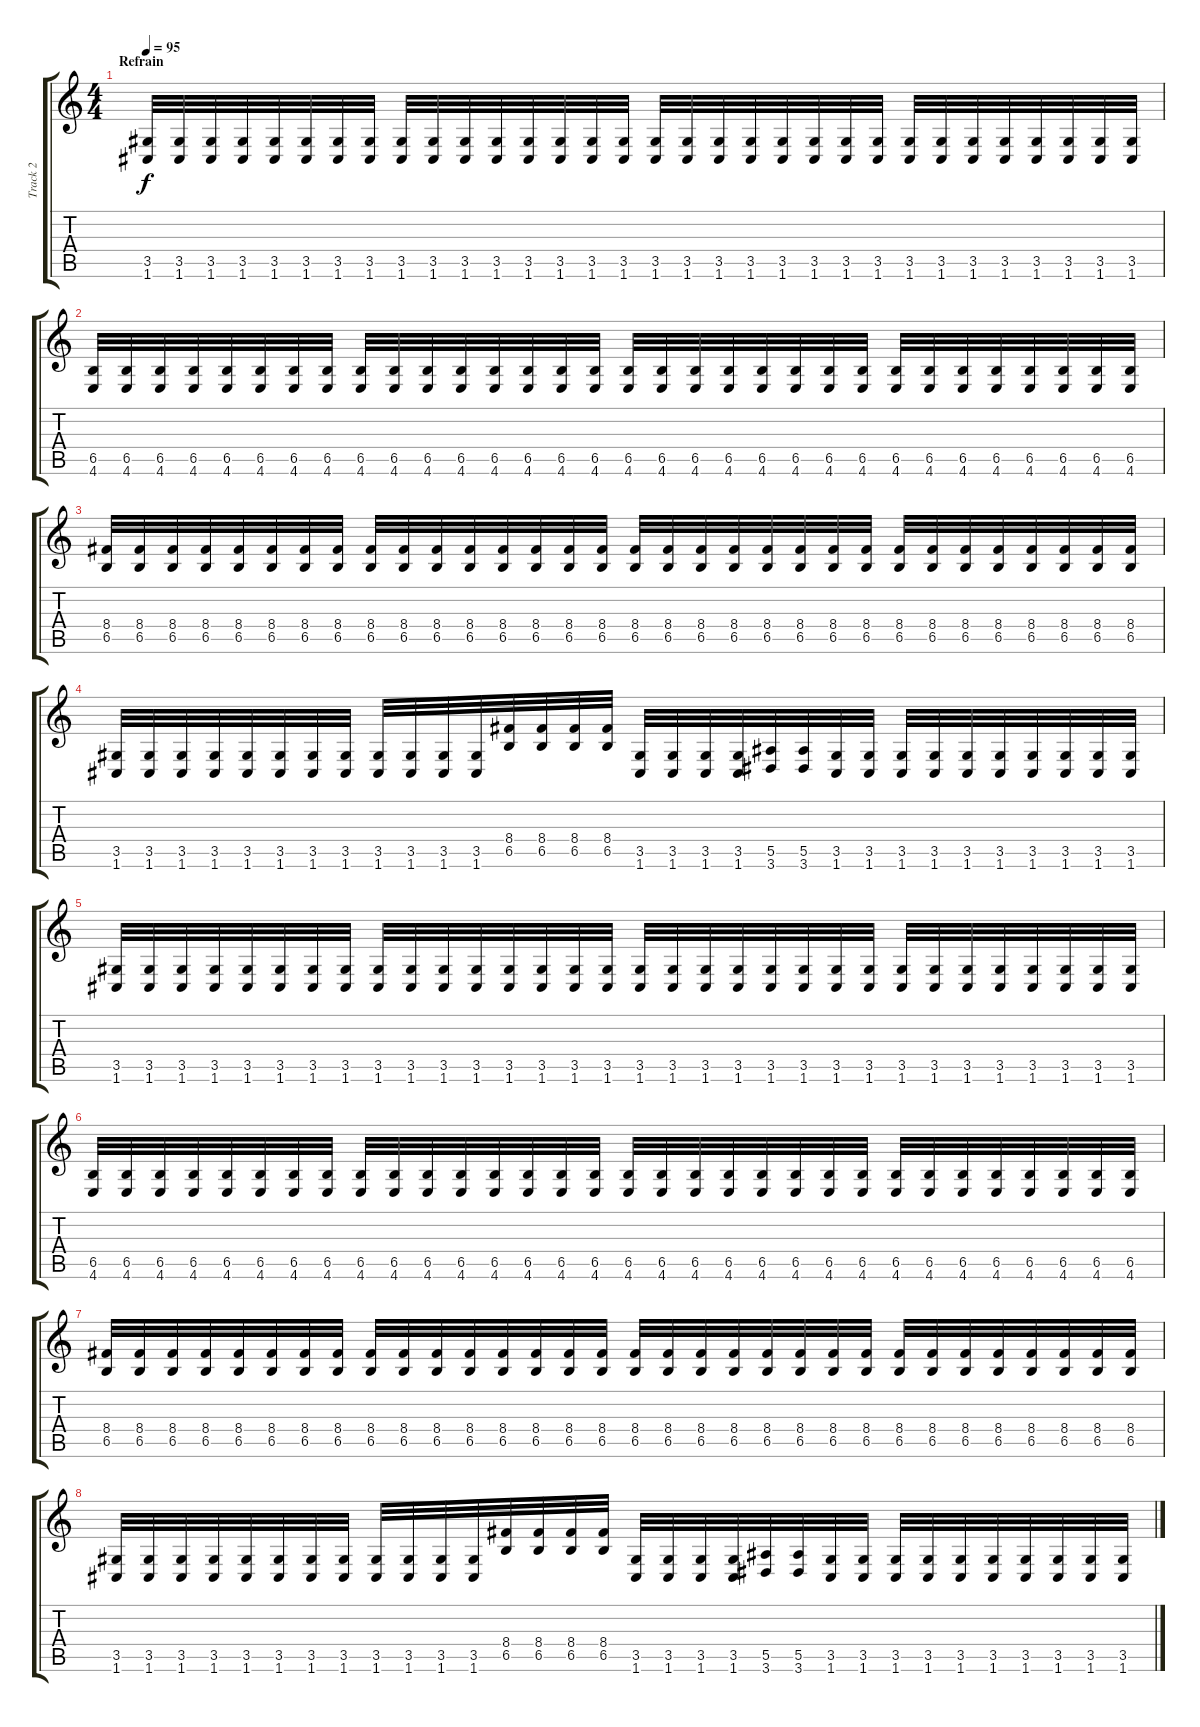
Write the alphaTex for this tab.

\track ("Track 2" "Track 2") {instrument distortionguitar}
\staff {score tabs}
\tuning (C4 G3 Eb3 Bb2 F2 C2) {hide}
\ts (4 4)
\section ("" "Refrain")
\tempo 95
\clef g2
\ks c
(3.5 1.6).32{dy f balance 0} (3.5 1.6).32 (3.5 1.6).32 (3.5 1.6).32 (3.5 1.6).32 (3.5 1.6).32 (3.5 1.6).32 (3.5 1.6).32 (3.5 1.6).32 (3.5 1.6).32 (3.5 1.6).32 (3.5 1.6).32 (3.5 1.6).32 (3.5 1.6).32 (3.5 1.6).32 (3.5 1.6).32 (3.5 1.6).32 (3.5 1.6).32 (3.5 1.6).32 (3.5 1.6).32 (3.5 1.6).32 (3.5 1.6).32 (3.5 1.6).32 (3.5 1.6).32 (3.5 1.6).32 (3.5 1.6).32 (3.5 1.6).32 (3.5 1.6).32 (3.5 1.6).32 (3.5 1.6).32 (3.5 1.6).32 (3.5 1.6).32 |
(6.5 4.6).32 (6.5 4.6).32 (6.5 4.6).32 (6.5 4.6).32 (6.5 4.6).32 (6.5 4.6).32 (6.5 4.6).32 (6.5 4.6).32 (6.5 4.6).32 (6.5 4.6).32 (6.5 4.6).32 (6.5 4.6).32 (6.5 4.6).32 (6.5 4.6).32 (6.5 4.6).32 (6.5 4.6).32 (6.5 4.6).32 (6.5 4.6).32 (6.5 4.6).32 (6.5 4.6).32 (6.5 4.6).32 (6.5 4.6).32 (6.5 4.6).32 (6.5 4.6).32 (6.5 4.6).32 (6.5 4.6).32 (6.5 4.6).32 (6.5 4.6).32 (6.5 4.6).32 (6.5 4.6).32 (6.5 4.6).32 (6.5 4.6).32 |
(8.4 6.5).32 (8.4 6.5).32 (8.4 6.5).32 (8.4 6.5).32 (8.4 6.5).32 (8.4 6.5).32 (8.4 6.5).32 (8.4 6.5).32 (8.4 6.5).32 (8.4 6.5).32 (8.4 6.5).32 (8.4 6.5).32 (8.4 6.5).32 (8.4 6.5).32 (8.4 6.5).32 (8.4 6.5).32 (8.4 6.5).32 (8.4 6.5).32 (8.4 6.5).32 (8.4 6.5).32 (8.4 6.5).32 (8.4 6.5).32 (8.4 6.5).32 (8.4 6.5).32 (8.4 6.5).32 (8.4 6.5).32 (8.4 6.5).32 (8.4 6.5).32 (8.4 6.5).32 (8.4 6.5).32 (8.4 6.5).32 (8.4 6.5).32 |
(3.5 1.6).32 (3.5 1.6).32 (3.5 1.6).32 (3.5 1.6).32 (3.5 1.6).32 (3.5 1.6).32 (3.5 1.6).32 (3.5 1.6).32 (3.5 1.6).32 (3.5 1.6).32 (3.5 1.6).32 (3.5 1.6).32 (8.4 6.5).32 (8.4 6.5).32 (8.4 6.5).32 (8.4 6.5).32 (3.5 1.6).32 (3.5 1.6).32 (3.5 1.6).32 (3.5 1.6).32 (5.5 3.6).32 (5.5 3.6).32 (3.5 1.6).32 (3.5 1.6).32 (3.5 1.6).32 (3.5 1.6).32 (3.5 1.6).32 (3.5 1.6).32 (3.5 1.6).32 (3.5 1.6).32 (3.5 1.6).32 (3.5 1.6).32 |
(3.5 1.6).32 (3.5 1.6).32 (3.5 1.6).32 (3.5 1.6).32 (3.5 1.6).32 (3.5 1.6).32 (3.5 1.6).32 (3.5 1.6).32 (3.5 1.6).32 (3.5 1.6).32 (3.5 1.6).32 (3.5 1.6).32 (3.5 1.6).32 (3.5 1.6).32 (3.5 1.6).32 (3.5 1.6).32 (3.5 1.6).32 (3.5 1.6).32 (3.5 1.6).32 (3.5 1.6).32 (3.5 1.6).32 (3.5 1.6).32 (3.5 1.6).32 (3.5 1.6).32 (3.5 1.6).32 (3.5 1.6).32 (3.5 1.6).32 (3.5 1.6).32 (3.5 1.6).32 (3.5 1.6).32 (3.5 1.6).32 (3.5 1.6).32 |
(6.5 4.6).32 (6.5 4.6).32 (6.5 4.6).32 (6.5 4.6).32 (6.5 4.6).32 (6.5 4.6).32 (6.5 4.6).32 (6.5 4.6).32 (6.5 4.6).32 (6.5 4.6).32 (6.5 4.6).32 (6.5 4.6).32 (6.5 4.6).32 (6.5 4.6).32 (6.5 4.6).32 (6.5 4.6).32 (6.5 4.6).32 (6.5 4.6).32 (6.5 4.6).32 (6.5 4.6).32 (6.5 4.6).32 (6.5 4.6).32 (6.5 4.6).32 (6.5 4.6).32 (6.5 4.6).32 (6.5 4.6).32 (6.5 4.6).32 (6.5 4.6).32 (6.5 4.6).32 (6.5 4.6).32 (6.5 4.6).32 (6.5 4.6).32 |
(8.4 6.5).32 (8.4 6.5).32 (8.4 6.5).32 (8.4 6.5).32 (8.4 6.5).32 (8.4 6.5).32 (8.4 6.5).32 (8.4 6.5).32 (8.4 6.5).32 (8.4 6.5).32 (8.4 6.5).32 (8.4 6.5).32 (8.4 6.5).32 (8.4 6.5).32 (8.4 6.5).32 (8.4 6.5).32 (8.4 6.5).32 (8.4 6.5).32 (8.4 6.5).32 (8.4 6.5).32 (8.4 6.5).32 (8.4 6.5).32 (8.4 6.5).32 (8.4 6.5).32 (8.4 6.5).32 (8.4 6.5).32 (8.4 6.5).32 (8.4 6.5).32 (8.4 6.5).32 (8.4 6.5).32 (8.4 6.5).32 (8.4 6.5).32 |
(3.5 1.6).32 (3.5 1.6).32 (3.5 1.6).32 (3.5 1.6).32 (3.5 1.6).32 (3.5 1.6).32 (3.5 1.6).32 (3.5 1.6).32 (3.5 1.6).32 (3.5 1.6).32 (3.5 1.6).32 (3.5 1.6).32 (8.4 6.5).32 (8.4 6.5).32 (8.4 6.5).32 (8.4 6.5).32 (3.5 1.6).32 (3.5 1.6).32 (3.5 1.6).32 (3.5 1.6).32 (5.5 3.6).32 (5.5 3.6).32 (3.5 1.6).32 (3.5 1.6).32 (3.5 1.6).32 (3.5 1.6).32 (3.5 1.6).32 (3.5 1.6).32 (3.5 1.6).32 (3.5 1.6).32 (3.5 1.6).32 (3.5 1.6).32
